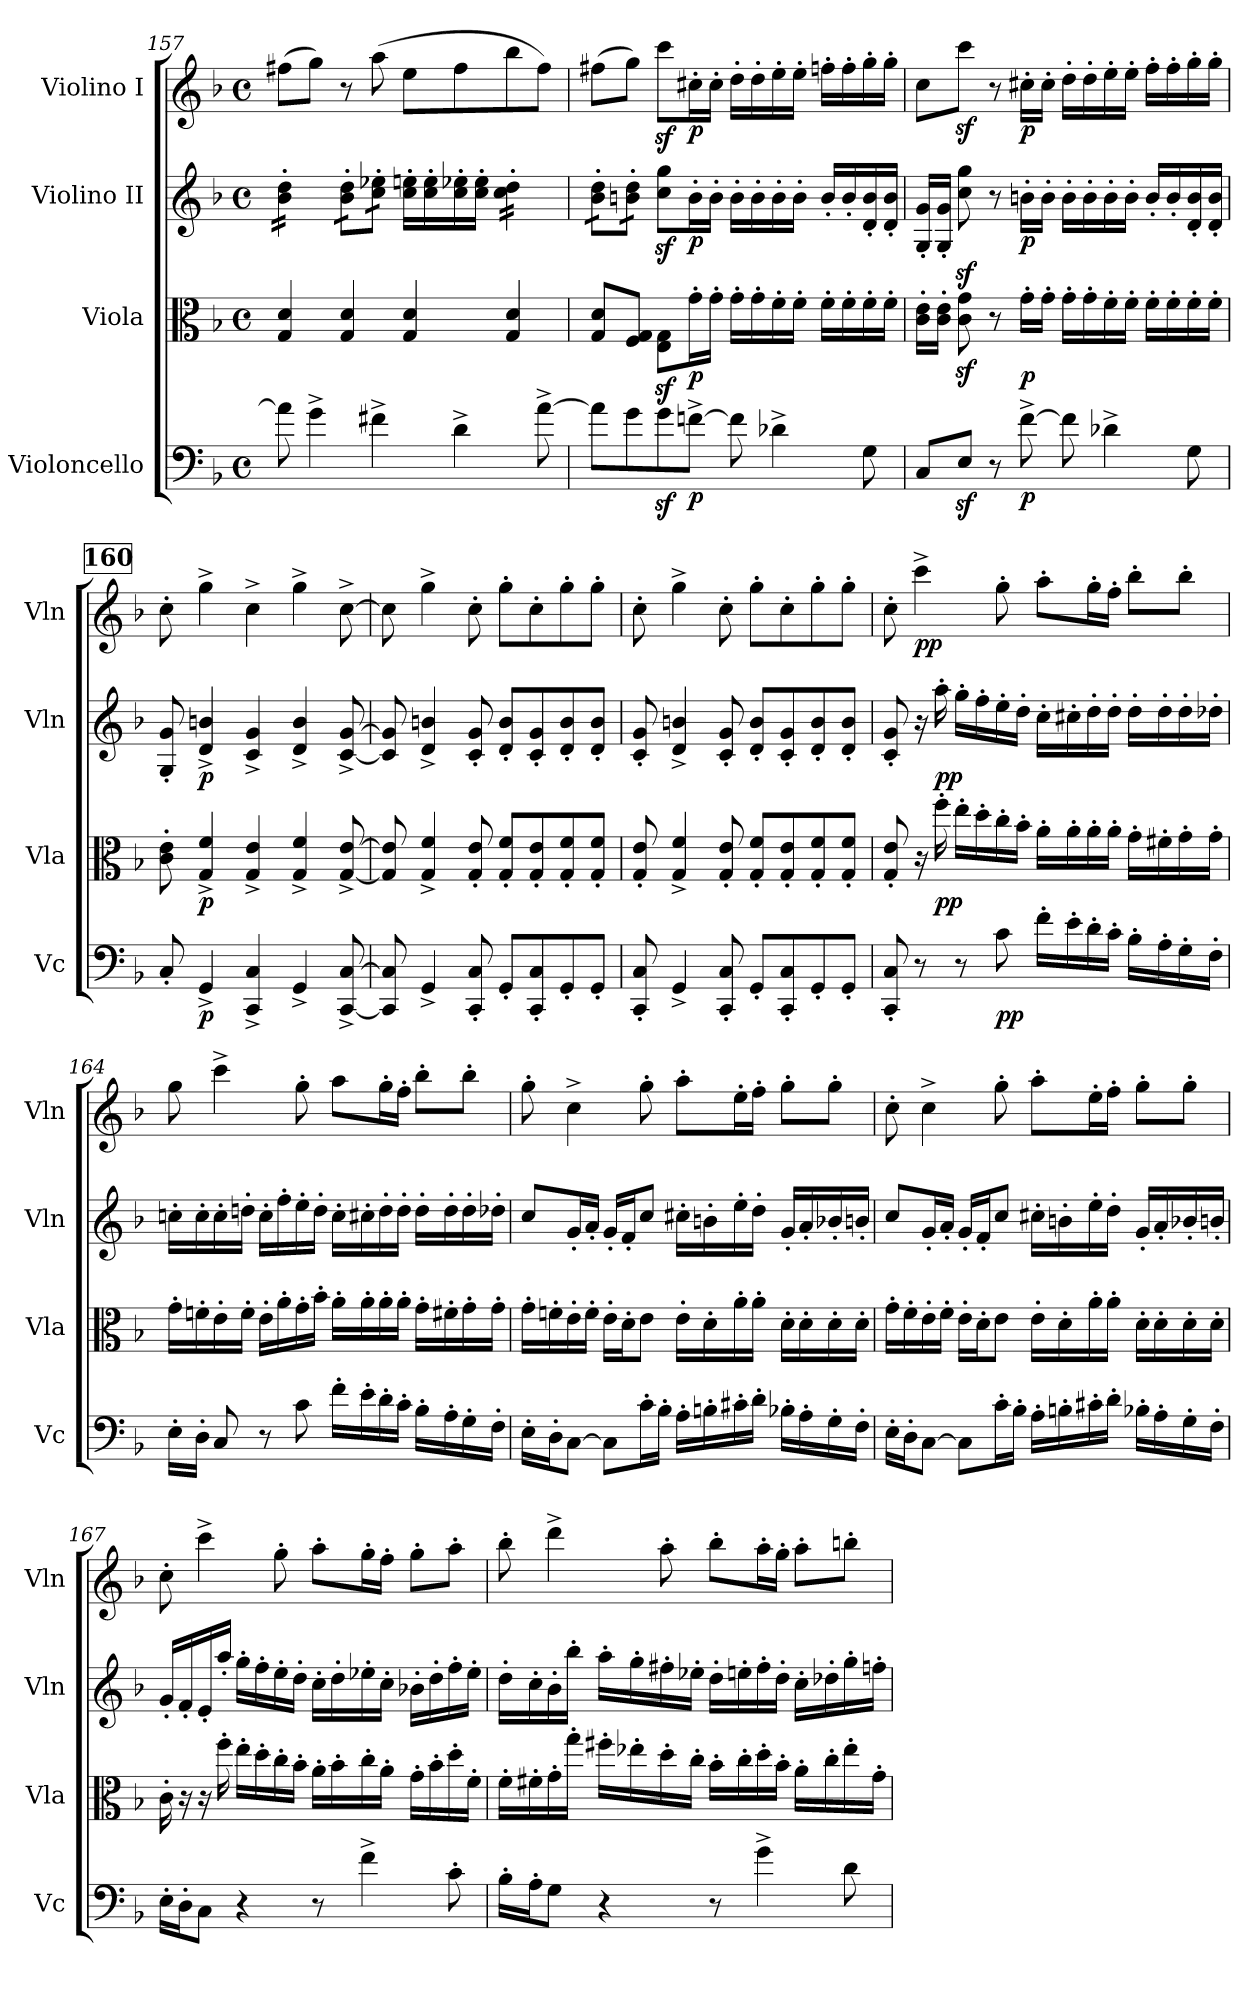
**kern	**dynam	**kern	**dynam	**kern	**dynam	**kern	**dynam
*part4	*part4	*part3	*part3	*part2	*part2	*part1	*part1
*staff4	*staff4	*staff3	*staff3	*staff2	*staff2	*staff1	*staff1
*I"Violoncello	*	*I"Viola	*	*I"Violino II	*	*I"Violino I	*
*I'Vc	*	*I'Vla	*	*I'Vln	*	*I'Vln	*
*clefF4	*	*clefC3	*	*clefG2	*	*clefG2	*
*k[b-]	*	*k[b-]	*	*k[b-]	*	*k[b-]	*
*M4/4	*	*M4/4	*	*M4/4	*	*M4/4	*
*met(c)	*	*met(c)	*	*met(c)	*	*met(c)	*
=157	=157	=157	=157	=157	=157	=157	=157
*	*	*	*	*tremolo	*	*	*
8a\]	.	4G/ 4d/	.	16b-\' 16dd\'LL	.	(8ff#X\L	.
.	.	.	.	16b-\' 16dd\'	.	.	.
4g^\	.	.	.	16b-\' 16dd\'	.	8gg\J)	.
.	.	.	.	16b-\' 16dd\'JJ	.	.	.
.	.	4G/ 4d/	.	16b-\' 16dd\'LL	.	8r	.
.	.	.	.	16b-\' 16dd\'	.	.	.
4f#X^\	.	.	.	16cc\' 16ee-X\'	.	(8aa\	.
.	.	.	.	16cc\' 16ee-X\'JJ	.	.	.
*	*	*	*	*Xtremolo	*	*	*
.	.	4G/ 4d/	.	16cc\' 16een\'LL	.	8ee\L	.
.	.	.	.	16cc\' 16ee\'	.	.	.
4d^\	.	.	.	16cc\' 16ee-X\'	.	8ff#\	.
.	.	.	.	16cc\' 16ee-\'JJ	.	.	.
*	*	*	*	*tremolo	*	*	*
.	.	4G/ 4d/	.	16cc\' 16dd\'LL	.	8bb-\	.
.	.	.	.	16cc\' 16dd\'	.	.	.
[8a^\	.	.	.	16cc\' 16dd\'	.	8ff#\J)	.
.	.	.	.	16cc\' 16dd\'JJ	.	.	.
!!LO:PB:g=z
=158	=158	=158	=158	=158	=158	=158	=158
8a\L]	.	8G/ 8d/L	.	16b-\' 16dd\'LL	.	(8ff#X\L	.
.	.	.	.	16b-\' 16dd\'	.	.	.
8g\	.	8F/ 8G/J	.	16bn\' 16dd\'	.	8gg\J)	.
.	.	.	.	16bn\' 16dd\'JJ	.	.	.
*	*	*	*	*Xtremolo	*	*	*
8gz<\	.	8E/z< 8G/z<L	.	8cc\z< 8gg\z<L	.	8cccz<\L	.
!	!LO:DY:b	!	!LO:DY:b	!	!LO:DY:b	!	!LO:DY:b
[8fn^\J	p	16g'\L	p	16b'\L	p	16cc#X'\L	p
.	.	16g'\JJ	.	16b'\JJ	.	16cc#'\JJ	.
8f\]	.	16g'\LL	.	16b'\LL	.	16dd'\LL	.
.	.	16g'\	.	16b'\	.	16dd'\	.
4d-X^\	.	16f'\	.	16b'\	.	16ee'\	.
.	.	16f'\JJ	.	16b'\JJ	.	16ee'\JJ	.
.	.	16f'\LL	.	16b'/LL	.	16ffn'\LL	.
.	.	16f'\	.	16b'/	.	16ff'\	.
8G\	.	16f'\	.	16d/' 16b/'	.	16gg'\	.
.	.	16f'\JJ	.	16d/' 16b/'JJ	.	16gg'\JJ	.
=159	=159	=159	=159	=159	=159	=159	=159
8C/L	.	16c\' 16e\'LL	.	16G/' 16g/'LL	.	8cc\L	.
.	.	16c\' 16e\'JJ	.	16G/' 16g/'JJ	.	.	.
8Ez</J	.	8c\z< 8g\z<	.	8cc\z< 8gg\z<	.	8cccz<\J	.
8r	.	8r	.	8r	.	8r	.
!	!LO:DY:b	!	!LO:DY:b	!	!LO:DY:b	!	!LO:DY:b
[8f^\	p	16g'\LL	p	16bn'\LL	p	16cc#X'\LL	p
.	.	16g'\JJ	.	16b'\JJ	.	16cc#'\JJ	.
8f\]	.	16g'\LL	.	16b'\LL	.	16dd'\LL	.
.	.	16g'\	.	16b'\	.	16dd'\	.
4d-X^\	.	16f'\	.	16b'\	.	16ee'\	.
.	.	16f'\JJ	.	16b'\JJ	.	16ee'\JJ	.
.	.	16f'\LL	.	16b'/LL	.	16ff'\LL	.
.	.	16f'\	.	16b'/	.	16ff'\	.
8G\	.	16f'\	.	16d/' 16b/'	.	16gg'\	.
.	.	16f'\JJ	.	16d/' 16b/'JJ	.	16gg'\JJ	.
!!LO:REH:place=s1:a:B:fs=14:t=160
=160	=160	=160	=160	=160	=160	=160	=160
8C'/	.	8c\' 8e\'	.	8G/' 8g/'	.	8cc'\	.
!	!LO:DY:b	!	!LO:DY:b	!	!LO:DY:b	!	!
4GG^/	p	4G/^ 4f/^	p	4d/^ 4bn/^	p	4gg^\	.
4CC/^ 4C/^	.	4G/^ 4e/^	.	4c/^ 4g/^	.	4cc^\	.
4GG^/	.	4G/^ 4f/^	.	4d/^ 4b/^	.	4gg^\	.
[8CC/^ [8C/^	.	[8G/^ [8e/^	.	[8c/^ [8g/^	.	[8cc^\	.
!!LO:LB:g=z
=161	=161	=161	=161	=161	=161	=161	=161
8CC/] 8C/]	.	8G/] 8e/]	.	8c/] 8g/]	.	8cc\]	.
4GG^/	.	4G/^ 4f/^	.	4d/^ 4bn/^	.	4gg^\	.
8CC/' 8C/'	.	8G/' 8e/'	.	8c/' 8g/'	.	8cc'\	.
8GG'/L	.	8G/' 8f/'L	.	8d/' 8b/'L	.	8gg'\L	.
8CC/' 8C/'	.	8G/' 8e/'	.	8c/' 8g/'	.	8cc'\	.
8GG'/	.	8G/' 8f/'	.	8d/' 8b/'	.	8gg'\	.
8GG'/J	.	8G/' 8f/'J	.	8d/' 8b/'J	.	8gg'\J	.
=162	=162	=162	=162	=162	=162	=162	=162
8CC/' 8C/'	.	8G/' 8e/'	.	8c/' 8g/'	.	8cc'\	.
4GG^/	.	4G/^ 4f/^	.	4d/^ 4bn/^	.	4gg^\	.
8CC/' 8C/'	.	8G/' 8e/'	.	8c/' 8g/'	.	8cc'\	.
8GG'/L	.	8G/' 8f/'L	.	8d/' 8b/'L	.	8gg'\L	.
8CC/' 8C/'	.	8G/' 8e/'	.	8c/' 8g/'	.	8cc'\	.
8GG'/	.	8G/' 8f/'	.	8d/' 8b/'	.	8gg'\	.
8GG'/J	.	8G/' 8f/'J	.	8d/' 8b/'J	.	8gg'\J	.
=163	=163	=163	=163	=163	=163	=163	=163
8CC/' 8C/'	.	8G/' 8e/'	.	8c/' 8g/'	.	8cc'\	.
!	!	!	!	!	!	!	!LO:DY:b
8r	.	16r	.	16r	.	4ccc^\	pp
!	!	!	!LO:DY:b	!	!LO:DY:b	!	!
.	.	16ff'\	pp	16aa'\	pp	.	.
8r	.	16ee'\LL	.	16gg'\LL	.	.	.
.	.	16dd'\	.	16ff'\	.	.	.
!	!LO:DY:b	!	!	!	!	!	!
8c\	pp	16cc'\	.	16ee'\	.	8gg'\	.
.	.	16b-'\JJ	.	16dd'\JJ	.	.	.
16f'\LL	.	16a'\LL	.	16cc'\LL	.	8aa'\L	.
16e'\	.	16a'\	.	16cc#X'\	.	.	.
16d'\	.	16a'\	.	16dd'\	.	16gg'\L	.
16c'\JJ	.	16a'\JJ	.	16dd'\JJ	.	16ff'\JJ	.
16B-'\LL	.	16g'\LL	.	16dd'\LL	.	8bb-'\L	.
16A'\	.	16f#X'\	.	16dd'\	.	.	.
16G'\	.	16g'\	.	16dd'\	.	8bb-'\J	.
16F'\JJ	.	16g'\JJ	.	16dd-X'\JJ	.	.	.
=164	=164	=164	=164	=164	=164	=164	=164
16E'\LL	.	16g'\LL	.	16ccn'\LL	.	8gg\	.
16D'\JJ	.	16fn'\	.	16cc'\	.	.	.
8C/	.	16e'\	.	16cc'\	.	4ccc^\	.
.	.	16f'\JJ	.	16ddn'\JJ	.	.	.
8r	.	16e'\LL	.	16cc'\LL	.	.	.
.	.	16a'\	.	16ff'\	.	.	.
8c\	.	16g'\	.	16ee'\	.	8gg'\	.
.	.	16b-'\JJ	.	16dd'\JJ	.	.	.
16f'\LL	.	16a'\LL	.	16cc'\LL	.	8aa\L	.
16e'\	.	16a'\	.	16cc#X'\	.	.	.
16d'\	.	16a'\	.	16dd'\	.	16gg'\L	.
16c'\JJ	.	16a'\JJ	.	16dd'\JJ	.	16ff'\JJ	.
16B-'\LL	.	16g'\LL	.	16dd'\LL	.	8bb-'\L	.
16A'\	.	16f#X'\	.	16dd'\	.	.	.
16G'\	.	16g'\	.	16dd'\	.	8bb-'\J	.
16F'\JJ	.	16g'\JJ	.	16dd-X'\JJ	.	.	.
!!LO:LB:g=z
=165	=165	=165	=165	=165	=165	=165	=165
16E'\LL	.	16g'\LL	.	8cc/L	.	8gg'\	.
16D'\J	.	16fn'\	.	.	.	.	.
[8C\J	.	16e'\	.	16g'/L	.	4cc^\	.
.	.	16f'\JJ	.	16a'/JJ	.	.	.
8C\L]	.	16e'\LL	.	16g'/LL	.	.	.
.	.	16d'\J	.	16f'/J	.	.	.
16c'\L	.	8e\J	.	8cc/J	.	8gg'\	.
16B-'\JJ	.	.	.	.	.	.	.
16A'\LL	.	16e'\LL	.	16cc#X'\LL	.	8aa'\L	.
16Bn'\	.	16d'\	.	16bn'\	.	.	.
16c#X'\	.	16a'\	.	16ee'\	.	16ee'\L	.
16d'\JJ	.	16a'\JJ	.	16dd'\JJ	.	16ff'\JJ	.
16B-X'\LL	.	16d'\LL	.	16g'/LL	.	8gg'\L	.
16A'\	.	16d'\	.	16a'/	.	.	.
16G'\	.	16d'\	.	16b-X'/	.	8gg'\J	.
16F'\JJ	.	16d'\JJ	.	16bn'/JJ	.	.	.
=166	=166	=166	=166	=166	=166	=166	=166
16E'\LL	.	16g'\LL	.	8cc/L	.	8cc'\	.
16D'\J	.	16f'\	.	.	.	.	.
[8C\J	.	16e'\	.	16g'/L	.	4cc^\	.
.	.	16f'\JJ	.	16a'/JJ	.	.	.
8C\L]	.	16e'\LL	.	16g'/LL	.	.	.
.	.	16d'\J	.	16f'/J	.	.	.
16c'\L	.	8e\J	.	8cc/J	.	8gg'\	.
16B-'\JJ	.	.	.	.	.	.	.
16A'\LL	.	16e'\LL	.	16cc#X'\LL	.	8aa'\L	.
16Bn'\	.	16d'\	.	16bn'\	.	.	.
16c#X'\	.	16a'\	.	16ee'\	.	16ee'\L	.
16d'\JJ	.	16a'\JJ	.	16dd'\JJ	.	16ff'\JJ	.
16B-X'\LL	.	16d'\LL	.	16g'/LL	.	8gg'\L	.
16A'\	.	16d'\	.	16a'/	.	.	.
16G'\	.	16d'\	.	16b-X'/	.	8gg'\J	.
16F'\JJ	.	16d'\JJ	.	16bn'/JJ	.	.	.
=167	=167	=167	=167	=167	=167	=167	=167
16E'\LL	.	16c'\	.	16g'/LL	.	8cc'\	.
16D'\J	.	16r	.	16f'/	.	.	.
8C\J	.	16r	.	16e'/	.	4ccc^\	.
.	.	16ff'\	.	16aa'\JJ	.	.	.
4r	.	16ee'\LL	.	16gg'\LL	.	.	.
.	.	16dd'\	.	16ff'\	.	.	.
.	.	16cc'\	.	16ee'\	.	8gg'\	.
.	.	16b-'\JJ	.	16dd'\JJ	.	.	.
8r	.	16a'\LL	.	16cc'\LL	.	8aa'\L	.
.	.	16b-'\	.	16dd'\	.	.	.
4f^\	.	16cc'\	.	16ee-X'\	.	16gg'\L	.
.	.	16a'\JJ	.	16cc'\JJ	.	16ff'\JJ	.
.	.	16g'\LL	.	16b-X'\LL	.	8gg'\L	.
.	.	16b-'\	.	16dd'\	.	.	.
8c'\	.	16dd'\	.	16ff'\	.	8aa'\J	.
.	.	16f'\JJ	.	16ee-'\JJ	.	.	.
!!LO:LB:g=z
=168	=168	=168	=168	=168	=168	=168	=168
16B-'\LL	.	16f'\LL	.	16dd'\LL	.	8bb-'\	.
16A'\J	.	16f#X'\	.	16cc'\	.	.	.
8G\J	.	16g'\	.	16b-'\	.	4ddd^\	.
.	.	16gg'\JJ	.	16bb-'\JJ	.	.	.
4r	.	16ff#X'\LL	.	16aa'\LL	.	.	.
.	.	16ee-X'\	.	16gg'\	.	.	.
.	.	16dd'\	.	16ff#X'\	.	8aa'\	.
.	.	16cc'\JJ	.	16ee-X'\JJ	.	.	.
8r	.	16b-'\LL	.	16dd'\LL	.	8bb-'\L	.
.	.	16cc'\	.	16een'\	.	.	.
4g^\	.	16dd'\	.	16ff#'\	.	16aa'\L	.
.	.	16b-'\JJ	.	16dd'\JJ	.	16gg'\JJ	.
.	.	16a'\LL	.	16cc'\LL	.	8aa'\L	.
.	.	16cc'\	.	16dd-X'\	.	.	.
8d\	.	16ee-'\	.	16gg'\	.	8bbn'\J	.
.	.	16g'\JJ	.	16ffn'\JJ	.	.	.
=	=	=	=	=	=	=	=
*-	*-	*-	*-	*-	*-	*-	*-
